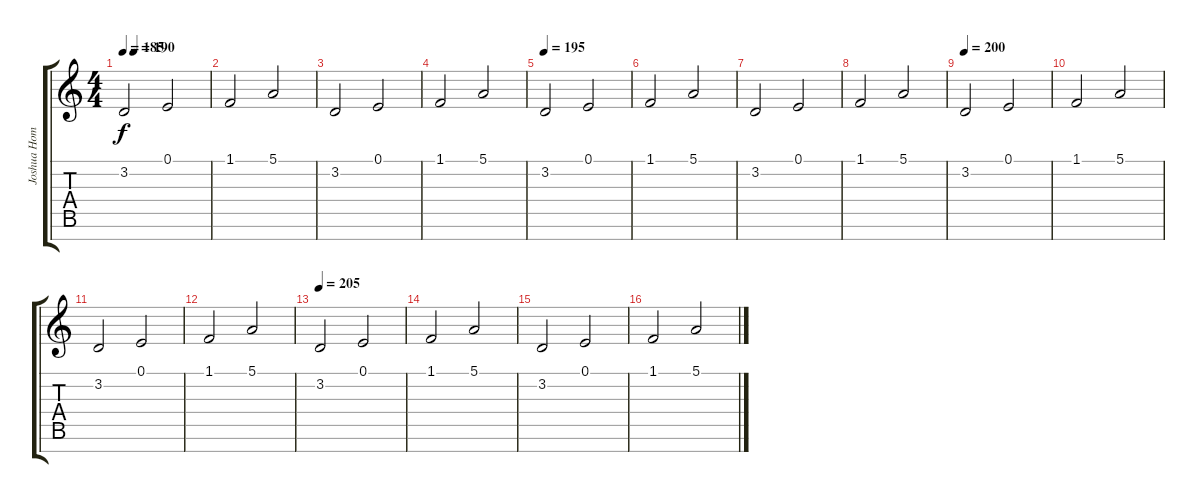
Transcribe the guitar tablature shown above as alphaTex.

\track ("Joshua Homme - singing" "Joshua Hom") {instrument piccolo}
\staff {score tabs}
\tuning (E4 B3 G3 D3 A2 E2 B1) {hide}
\ts (4 4)
\tempo 185
\tempo (190 0.125)
\clef g2
\ks c
3.2.2{dy f} 0.1.2 |
1.1.2 5.1.2 |
3.2.2 0.1.2 |
1.1.2 5.1.2 |
\tempo 195
3.2.2 0.1.2 |
1.1.2 5.1.2 |
3.2.2 0.1.2 |
1.1.2 5.1.2 |
\tempo 200
3.2.2 0.1.2 |
1.1.2 5.1.2 |
3.2.2 0.1.2 |
1.1.2 5.1.2 |
\tempo 205
3.2.2 0.1.2 |
1.1.2 5.1.2 |
3.2.2 0.1.2 |
1.1.2 5.1.2
